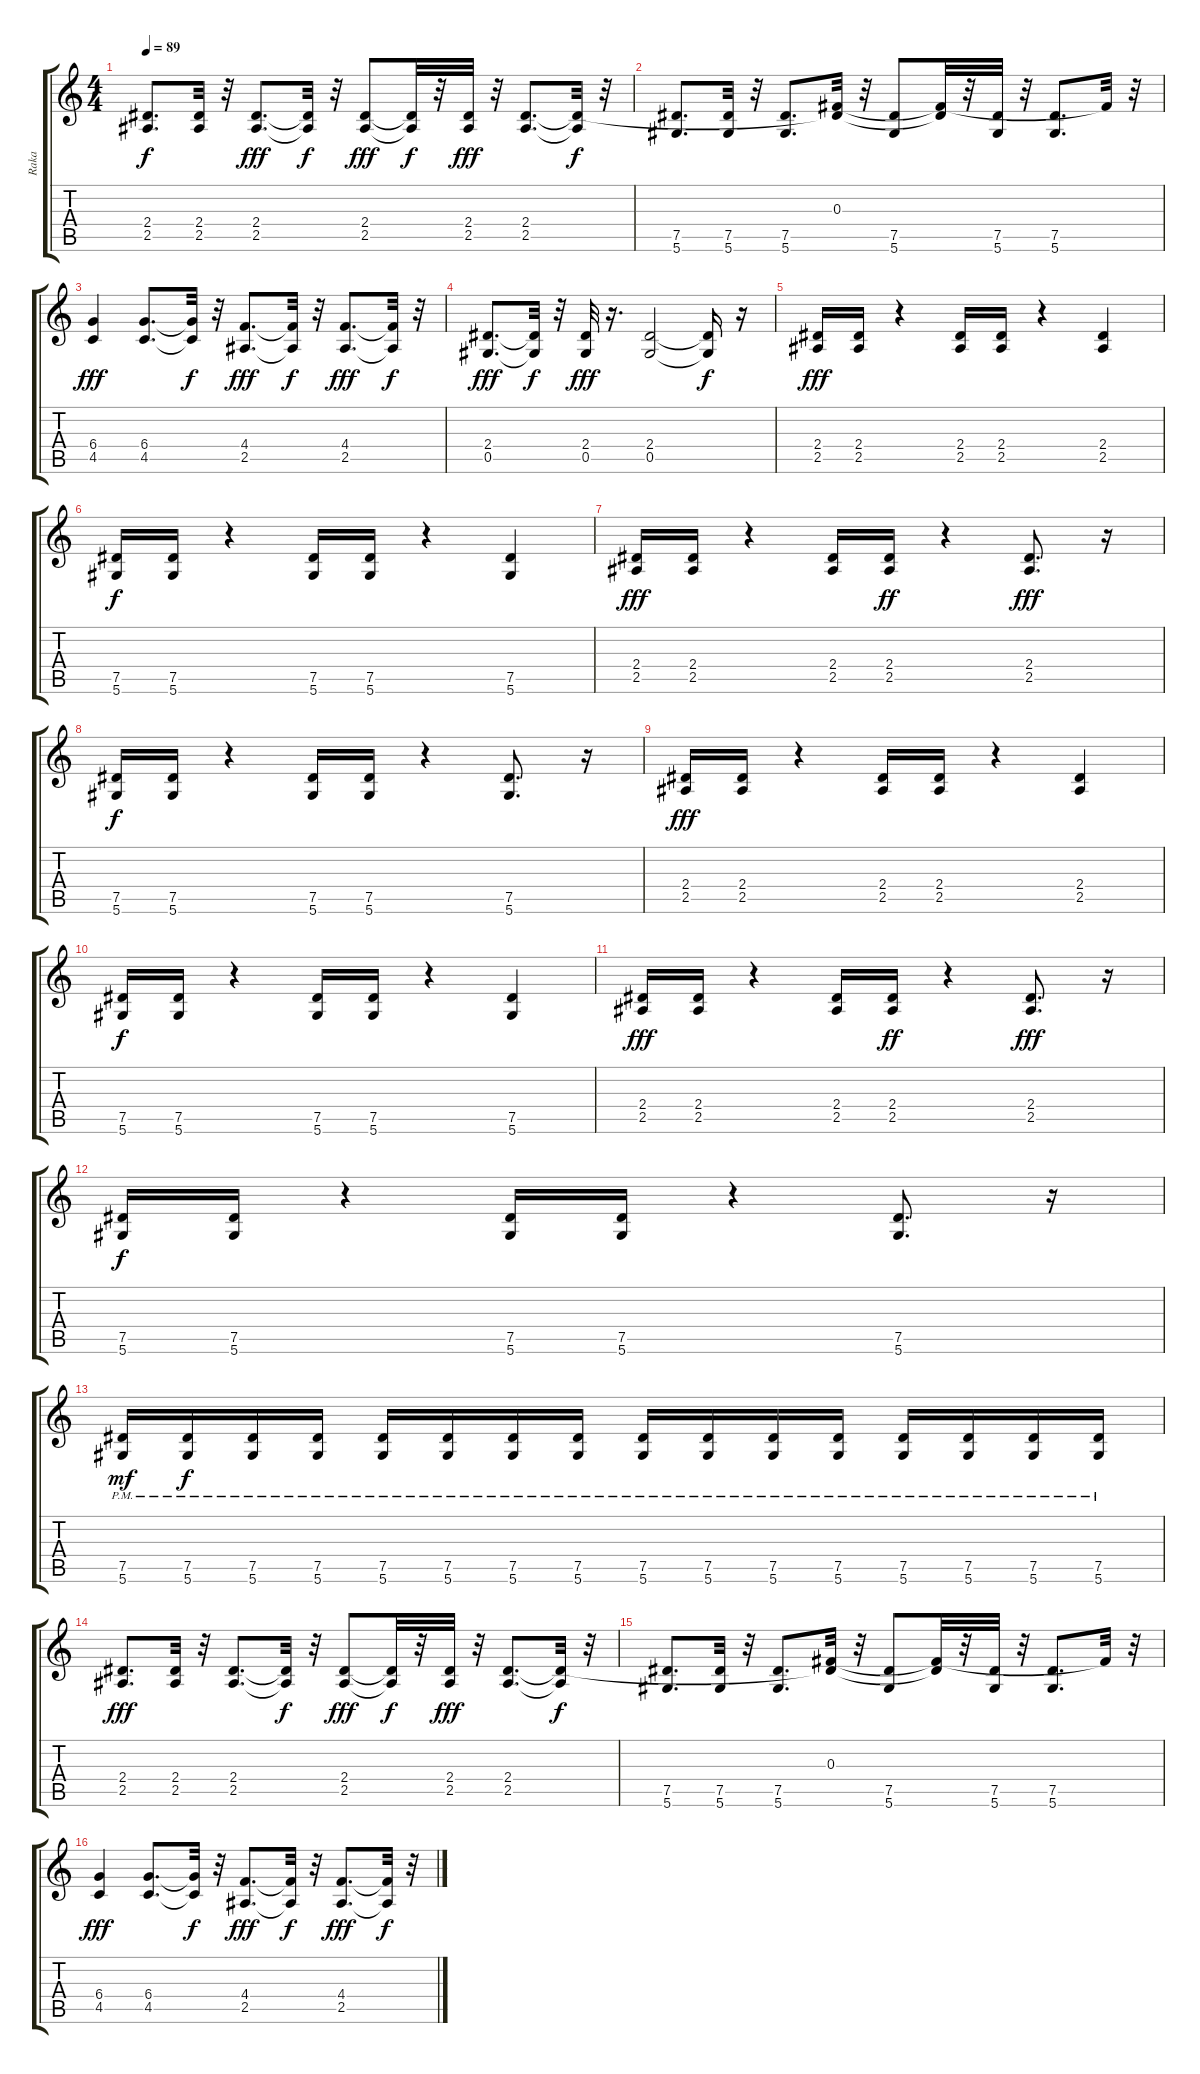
\track ("Raka" "Raka") {instrument distortionguitar}
\staff {score tabs}
\tuning (Eb4 Bb3 Gb3 Db3 Ab2 Eb2) {hide}
\ts (4 4)
\tempo 89
\clef g2
\ks c
(2.4 2.5).8{d dy f} (2.4 2.5).32 r.32 (2.4 2.5).8{d dy fff} (2.4{t} 2.5{t}).32{dy f} r.32 (2.4 2.5).8{dy fff} (2.4{t} 2.5{t}).32{dy f} r.32 (2.4 2.5).32{dy fff} r.32 (2.4 2.5).8{d} (2.4{t} 2.5{t}).32{dy f} r.32 |
(7.5 5.6).8{d} (7.5 5.6).32 r.32 (7.5 5.6).8{d} (0.3 2.4{t}).32 r.32 (7.5 5.6).8 (0.3{t} 2.4{t}).32 r.32 (7.5 5.6).32 r.32 (7.5 5.6).8{d} 0.3{t}.32 r.32 |
(6.4 4.5).4{dy fff} (6.4 4.5).8{d} (6.4{t} 4.5{t}).32{dy f} r.32 (4.4 2.5).8{d dy fff} (4.4{t} 2.5{t}).32{dy f} r.32 (4.4 2.5).8{d dy fff} (4.4{t} 2.5{t}).32{dy f} r.32 |
(2.4 0.5).8{d dy fff} (2.4{t} 0.5{t}).32{dy f} r.32 (2.4 0.5).32{dy fff} r.16{d} (2.4 0.5).2 (2.4{t} 0.5{t}).16{dy f} r.16 |
(2.4 2.5).16{dy fff} (2.4 2.5).16 r.4 (2.4 2.5).16 (2.4 2.5).16 r.4 (2.4 2.5).4 |
(7.5 5.6).16{dy f} (7.5 5.6).16 r.4 (7.5 5.6).16 (7.5 5.6).16 r.4 (7.5 5.6).4 |
(2.4 2.5).16{dy fff} (2.4 2.5).16 r.4 (2.4 2.5).16 (2.4 2.5).16{dy ff} r.4 (2.4 2.5).8{d dy fff} r.16 |
(7.5 5.6).16{dy f} (7.5 5.6).16 r.4 (7.5 5.6).16 (7.5 5.6).16 r.4 (7.5 5.6).8{d} r.16 |
(2.4 2.5).16{dy fff} (2.4 2.5).16 r.4 (2.4 2.5).16 (2.4 2.5).16 r.4 (2.4 2.5).4 |
(7.5 5.6).16{dy f} (7.5 5.6).16 r.4 (7.5 5.6).16 (7.5 5.6).16 r.4 (7.5 5.6).4 |
(2.4 2.5).16{dy fff} (2.4 2.5).16 r.4 (2.4 2.5).16 (2.4 2.5).16{dy ff} r.4 (2.4 2.5).8{d dy fff} r.16 |
(7.5 5.6).16{dy f} (7.5 5.6).16 r.4 (7.5 5.6).16 (7.5 5.6).16 r.4 (7.5 5.6).8{d} r.16 |
(7.5{pm} 5.6{pm}).16{dy mf} (7.5{pm} 5.6).16{dy f} (7.5{pm} 5.6).16 (7.5{pm} 5.6).16 (7.5{pm} 5.6).16 (7.5{pm} 5.6).16 (7.5{pm} 5.6).16 (7.5{pm} 5.6).16 (7.5{pm} 5.6).16 (7.5{pm} 5.6).16 (7.5{pm} 5.6).16 (7.5{pm} 5.6).16 (7.5{pm} 5.6).16 (7.5{pm} 5.6).16 (7.5{pm} 5.6).16 (7.5{pm} 5.6).16 |
(2.4 2.5).8{d dy fff} (2.4 2.5).32 r.32 (2.4 2.5).8{d} (2.4{t} 2.5{t}).32{dy f} r.32 (2.4 2.5).8{dy fff} (2.4{t} 2.5{t}).32{dy f} r.32 (2.4 2.5).32{dy fff} r.32 (2.4 2.5).8{d} (2.4{t} 2.5{t}).32{dy f} r.32 |
(7.5 5.6).8{d} (7.5 5.6).32 r.32 (7.5 5.6).8{d} (0.3 2.4{t}).32 r.32 (7.5 5.6).8 (0.3{t} 2.4{t}).32 r.32 (7.5 5.6).32 r.32 (7.5 5.6).8{d} 0.3{t}.32 r.32 |
(6.4 4.5).4{dy fff} (6.4 4.5).8{d} (6.4{t} 4.5{t}).32{dy f} r.32 (4.4 2.5).8{d dy fff} (4.4{t} 2.5{t}).32{dy f} r.32 (4.4 2.5).8{d dy fff} (4.4{t} 2.5{t}).32{dy f} r.32
